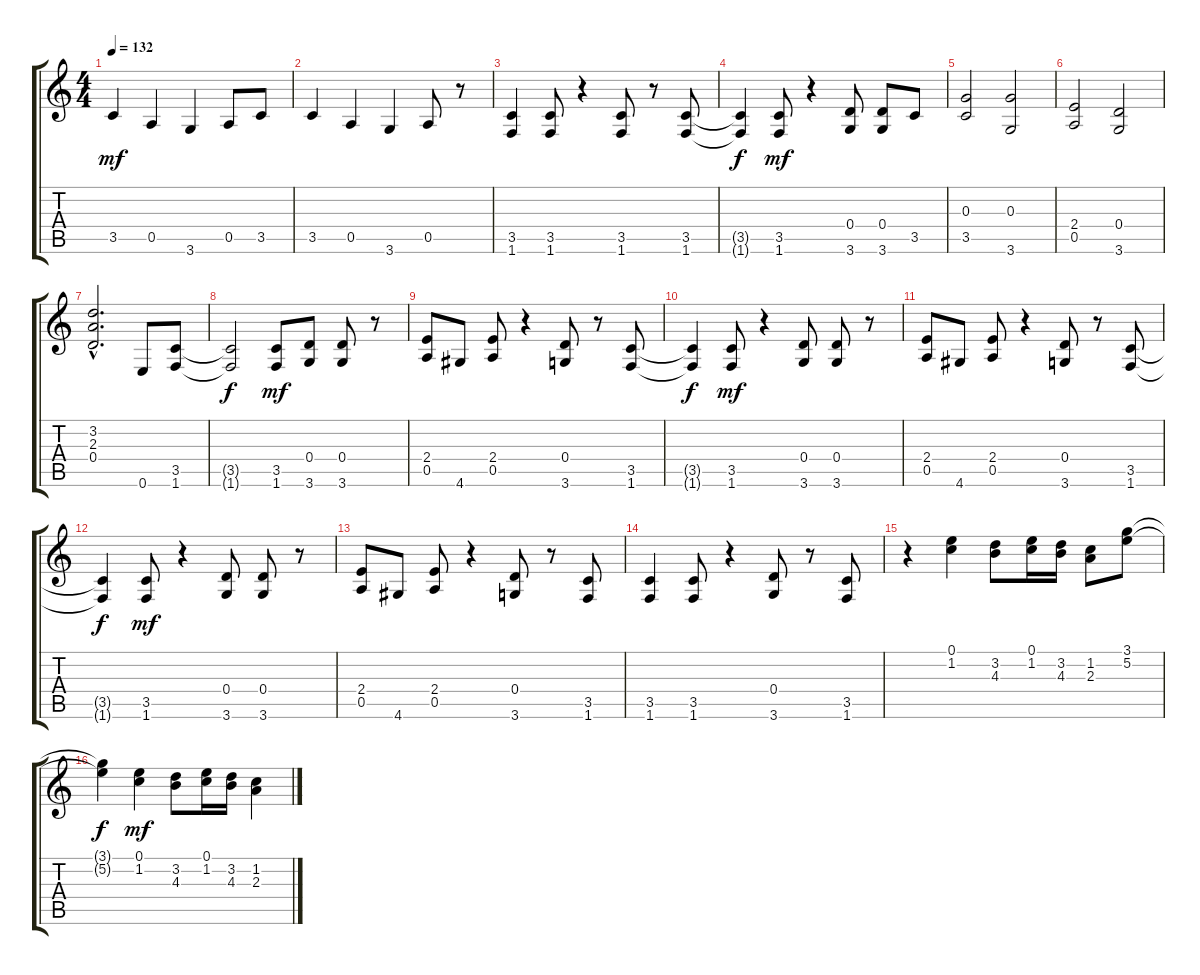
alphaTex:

\track "" {instrument distortionguitar}
\staff {score tabs}
\tuning (E4 B3 G3 D3 A2 E2) {hide}
\ts (4 4)
\tempo 132
\clef g2
\ks c
3.5.4{dy mf} 0.5.4 3.6.4 0.5.8 3.5.8 |
3.5.4 0.5.4 3.6.4 0.5.8 r.8 |
(3.5 1.6).4 (3.5 1.6).8 r.4 (3.5 1.6).8 r.8 (3.5 1.6).8 |
(3.5{t} 1.6{t}).4{dy f} (3.5 1.6).8{dy mf} r.4 (0.4 3.6).8 (0.4 3.6).8 3.5.8 |
(0.3 3.5).2 (0.3 3.6).2 |
(2.4 0.5).2 (0.4 3.6).2 |
(3.2{hac} 2.3{hac} 0.4{hac}).2{d} 0.6.8 (3.5 1.6).8 |
(3.5{t} 1.6{t}).2{dy f} (3.5 1.6).8{dy mf} (0.4 3.6).8 (0.4 3.6).8 r.8 |
(2.4 0.5).8 4.6.8 (2.4 0.5).8 r.4 (0.4 3.6).8 r.8 (3.5 1.6).8 |
(3.5{t} 1.6{t}).4{dy f} (3.5 1.6).8{dy mf} r.4 (0.4 3.6).8 (0.4 3.6).8 r.8 |
(2.4 0.5).8 4.6.8 (2.4 0.5).8 r.4 (0.4 3.6).8 r.8 (3.5 1.6).8 |
(3.5{t} 1.6{t}).4{dy f} (3.5 1.6).8{dy mf} r.4 (0.4 3.6).8 (0.4 3.6).8 r.8 |
(2.4 0.5).8 4.6.8 (2.4 0.5).8 r.4 (0.4 3.6).8 r.8 (3.5 1.6).8 |
(3.5 1.6).4 (3.5 1.6).8 r.4 (0.4 3.6).8 r.8 (3.5 1.6).8 |
r.4 (0.1 1.2).4 (3.2 4.3).8 (0.1 1.2).16 (3.2 4.3).16 (1.2 2.3).8 (3.1 5.2).8 |
(3.1{t} 5.2{t}).4{dy f} (0.1 1.2).4{dy mf} (3.2 4.3).8 (0.1 1.2).16 (3.2 4.3).16 (1.2 2.3).4
